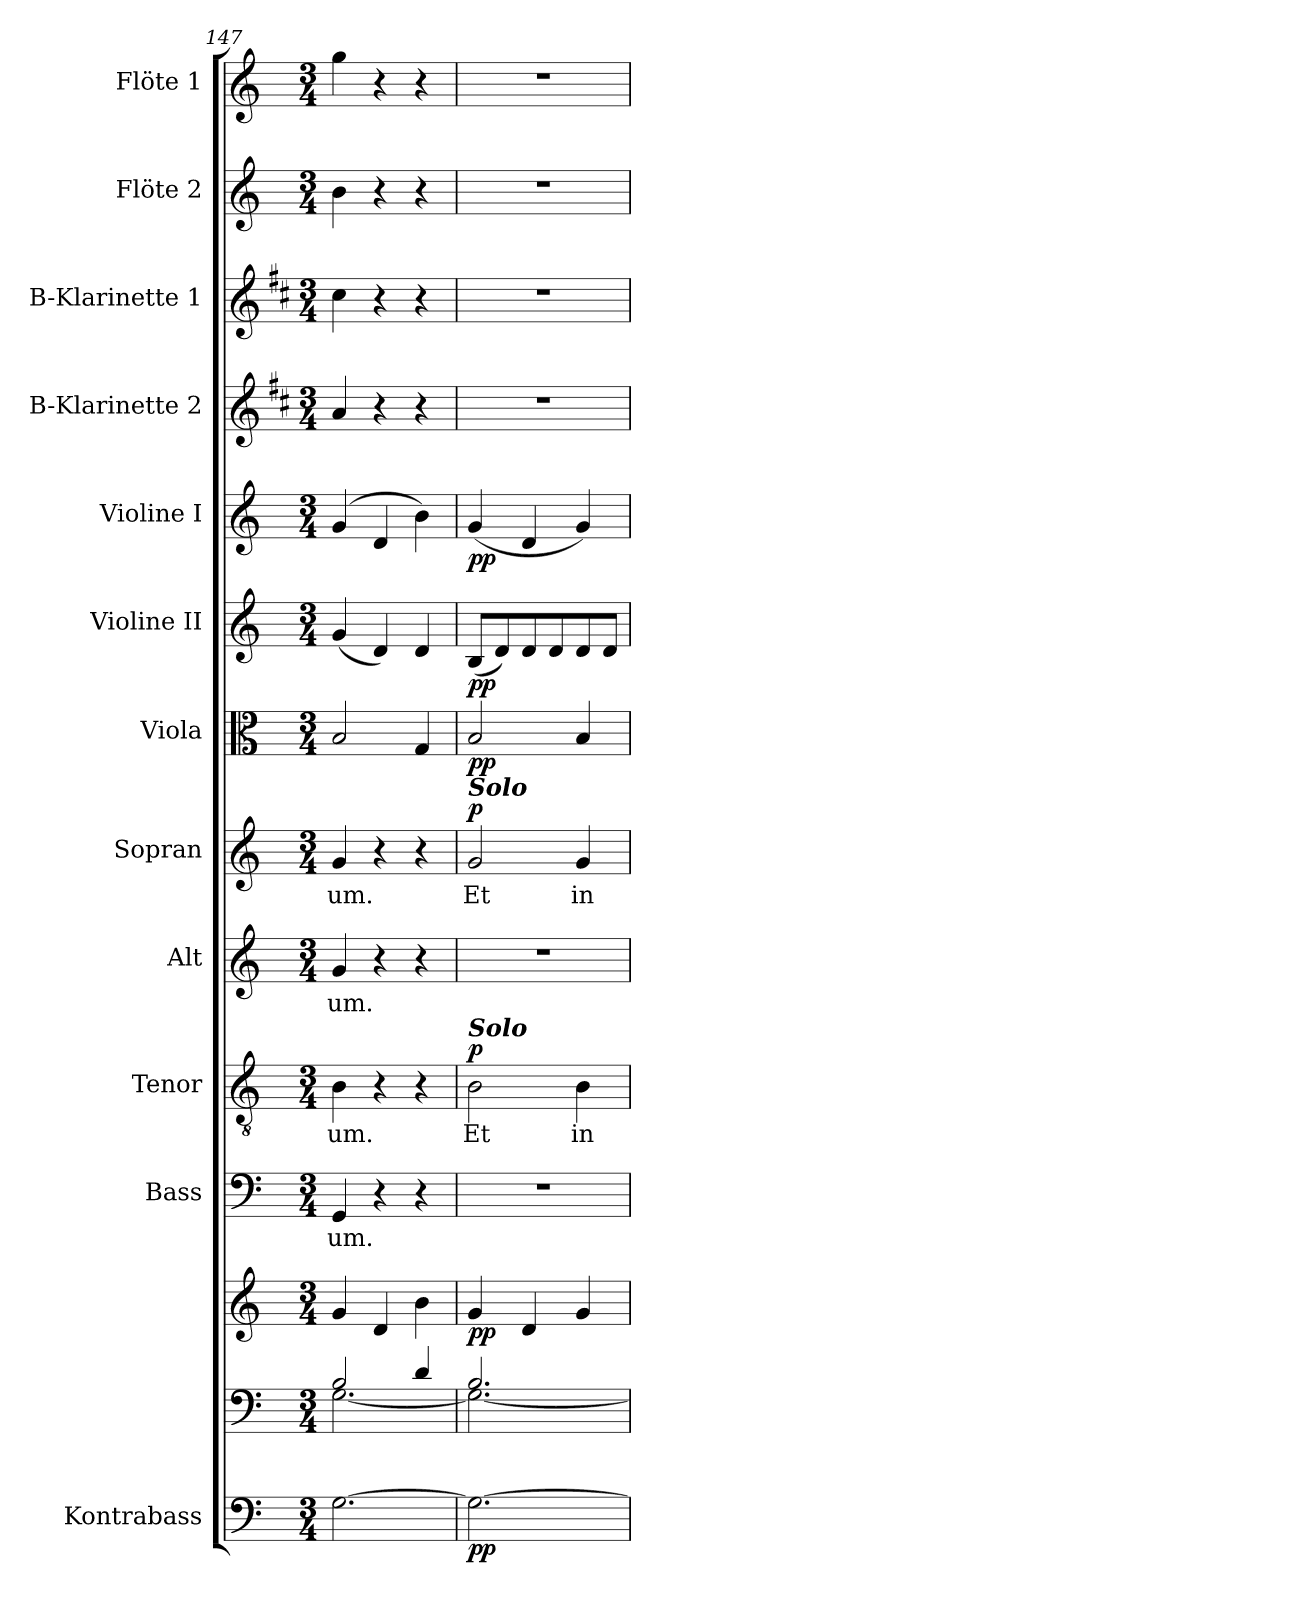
**kern	**dynam	**kern	**kern	**dynam	**kern	**text	**kern	**text	**dynam	**kern	**text	**kern	**text	**dynam	**kern	**dynam	**kern	**dynam	**kern	**dynam	**kern	**kern	**kern	**kern
*part13	*part13	*part12	*part12	*part12	*part11	*part11	*part10	*part10	*part10	*part9	*part9	*part8	*part8	*part8	*part7	*part7	*part6	*part6	*part5	*part5	*part4	*part3	*part2	*part1
*staff14	*staff14	*staff13	*staff12	*staff12/13	*staff11	*staff11	*staff10	*staff10	*staff10	*staff9	*staff9	*staff8	*staff8	*staff8	*staff7	*staff7	*staff6	*staff6	*staff5	*staff5	*staff4	*staff3	*staff2	*staff1
*I"Kontrabass	*	*	*	*	*I"Bass	*	*I"Tenor	*	*	*I"Alt	*	*I"Sopran	*	*	*I"Viola	*	*I"Violine II	*	*I"Violine I	*	*I"B-Klarinette 2	*I"B-Klarinette 1	*I"Flöte 2	*I"Flöte 1
*I'Kb.	*	*	*	*	*I'B.	*	*I'T.	*	*	*I'A.	*	*I'S.	*	*	*I'Vla.	*	*I'Vl. II	*	*I'Vl. I	*	*I'B Kl. 2	*I'B Kl. 1	*I'Fl. 2	*I'Fl. 1
*clefF4	*	*clefF4	*clefG2	*	*clefF4	*	*clefGv2	*	*	*clefG2	*	*clefG2	*	*	*clefC3	*	*clefG2	*	*clefG2	*	*clefG2	*clefG2	*clefG2	*clefG2
*ITrd7c12	*	*	*	*	*	*	*	*	*	*	*	*	*	*	*	*	*	*	*	*	*ITrd1c2	*ITrd1c2	*	*
*k[]	*	*k[]	*k[]	*	*k[]	*	*k[]	*	*	*k[]	*	*k[]	*	*	*k[]	*	*k[]	*	*k[]	*	*k[]	*k[]	*k[]	*k[]
*C:	*	*C:	*C:	*	*C:	*	*C:	*	*	*C:	*	*C:	*	*	*C:	*	*C:	*	*C:	*	*C:	*C:	*C:	*C:
*M3/4	*	*M3/4	*M3/4	*	*M3/4	*	*M3/4	*	*	*M3/4	*	*M3/4	*	*	*M3/4	*	*M3/4	*	*M3/4	*	*M3/4	*M3/4	*M3/4	*M3/4
=147	=147	=147	=147	=147	=147	=147	=147	=147	=147	=147	=147	=147	=147	=147	=147	=147	=147	=147	=147	=147	=147	=147	=147	=147
*	*	*^	*	*	*	*	*	*	*	*	*	*	*	*	*	*	*	*	*	*	*	*	*	*
!	!	!	!	!	!	!	!LO:LY:b	!	!LO:LY:b	!	!	!LO:LY:b	!	!LO:LY:b	!	!	!	!	!	!	!	!	!	!	!
[2.GG\	.	2B/	[<2.G\	4g/	.	4GG/	-um.	4B\	-um.	.	4g/	-um.	4g/	-um.	.	2B/	.	(<4g/	.	(4g/	.	4g/	4b\	4b\	4gg\
.	.	.	.	4d/	.	4r	.	4r	.	.	4r	.	4r	.	.	.	.	4d/)	.	4d/	.	4r	4r	4r	4r
.	.	4d/	.	4b\	.	4r	.	4r	.	.	4r	.	4r	.	.	4G/	.	4d/	.	4b\)	.	4r	4r	4r	4r
=148	=148	=148	=148	=148	=148	=148	=148	=148	=148	=148	=148	=148	=148	=148	=148	=148	=148	=148	=148	=148	=148	=148	=148	=148	=148
!	!	!	!	!	!	!	!	!	!	!	!	!	!LO:TX:a:Bi:t=Solo	!	!	!	!	!	!	!	!	!	!	!	!
!	!	!	!	!	!	!	!	!LO:TX:a:Bi:t=Solo	!	!	!	!	!	!	!	!	!	!	!	!	!	!	!	!	!
!	!LO:DY:b	!	!	!	!LO:DY:b	!	!	!	!LO:LY:b	!LO:DY:a	!	!	!	!LO:LY:b	!LO:DY:a	!	!LO:DY:b	!	!LO:DY:b	!	!LO:DY:b	!	!	!	!
2.GG\_	pp	2.B/	2.G\_	4g/	pp	2.r	.	2B\	Et	p	2.r	.	2g/	Et	p	2B/	pp	(<8B/L	pp	(<4g/	pp	2.r	2.r	2.r	2.r
.	.	.	.	.	.	.	.	.	.	.	.	.	.	.	.	.	.	8d/)	.	.	.	.	.	.	.
.	.	.	.	4d/	.	.	.	.	.	.	.	.	.	.	.	.	.	8d/	.	4d/	.	.	.	.	.
.	.	.	.	.	.	.	.	.	.	.	.	.	.	.	.	.	.	8d/	.	.	.	.	.	.	.
!	!	!	!	!	!	!	!	!	!LO:LY:b	!	!	!	!	!LO:LY:b	!	!	!	!	!	!	!	!	!	!	!
.	.	.	.	4g/	.	.	.	4B\	in	.	.	.	4g/	in	.	4B/	.	8d/	.	4g/)	.	.	.	.	.
.	.	.	.	.	.	.	.	.	.	.	.	.	.	.	.	.	.	8d/J	.	.	.	.	.	.	.
*	*	*v	*v	*	*	*	*	*	*	*	*	*	*	*	*	*	*	*	*	*	*	*	*	*	*
=	=	=	=	=	=	=	=	=	=	=	=	=	=	=	=	=	=	=	=	=	=	=	=	=
*-	*-	*-	*-	*-	*-	*-	*-	*-	*-	*-	*-	*-	*-	*-	*-	*-	*-	*-	*-	*-	*-	*-	*-	*-
